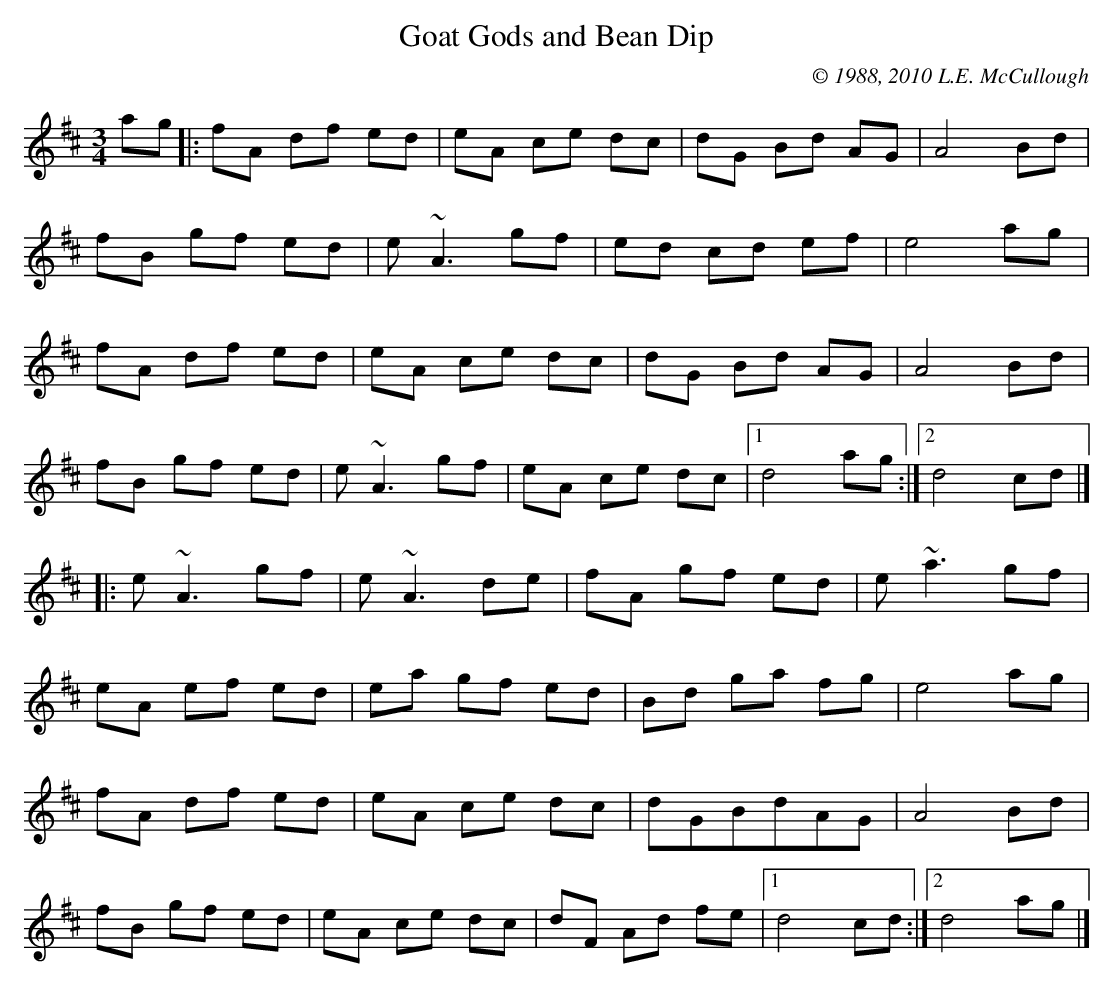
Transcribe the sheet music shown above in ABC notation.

X:1
T:Goat Gods and Bean Dip
C:© 1988, 2010 L.E. McCullough
M:3/4
L:1/8
K:D
ag|:fA df ed|eA ce dc|dG Bd AG|A4 Bd|
fB gf ed|e~A3 gf|ed cd ef|e4 ag|
fA df ed|eA ce dc|dG Bd AG|A4 Bd|
fB gf ed|e~A3 gf|eA ce dc|1 d4 ag:|2 d4 cd|]
|:e~A3 gf|e~A3 de|fA gf ed|e~a3 gf|
eA ef ed|ea gf ed|Bd ga fg|e4 ag|
fA df ed|eA ce dc|dGBdAG|A4Bd|
fB gf ed|eA ce dc|dF Ad fe|1 d4 cd:|2 d4 ag|]
